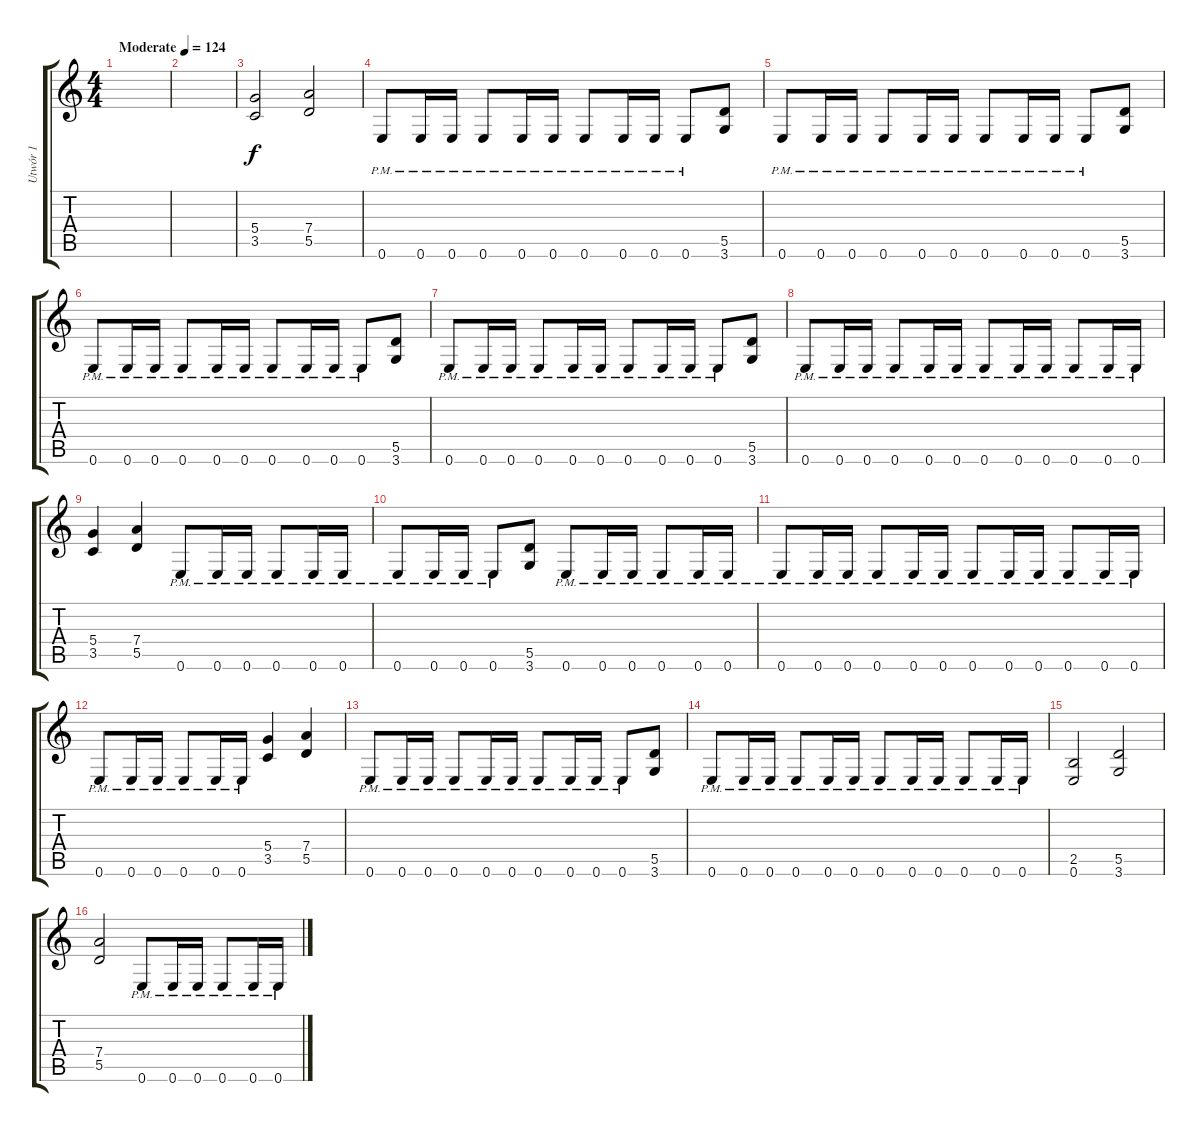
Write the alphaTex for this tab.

\track ("Utwór 1" "Utwór 1") {instrument distortionguitar}
\staff {score tabs}
\tuning (E4 B3 G3 D3 A2 E2) {hide}
\ts (4 4)
\tempo (124 "Moderate")
\clef g2
\ks c
|
|
(5.4 3.5).2 (7.4 5.5).2 |
0.6{pm}.8 0.6{pm}.16 0.6{pm}.16 0.6{pm}.8 0.6{pm}.16 0.6{pm}.16 0.6{pm}.8 0.6{pm}.16 0.6{pm}.16 0.6{pm}.8 (5.5 3.6).8 |
0.6{pm}.8 0.6{pm}.16 0.6{pm}.16 0.6{pm}.8 0.6{pm}.16 0.6{pm}.16 0.6{pm}.8 0.6{pm}.16 0.6{pm}.16 0.6{pm}.8 (5.5 3.6).8 |
0.6{pm}.8 0.6{pm}.16 0.6{pm}.16 0.6{pm}.8 0.6{pm}.16 0.6{pm}.16 0.6{pm}.8 0.6{pm}.16 0.6{pm}.16 0.6{pm}.8 (5.5 3.6).8 |
0.6{pm}.8 0.6{pm}.16 0.6{pm}.16 0.6{pm}.8 0.6{pm}.16 0.6{pm}.16 0.6{pm}.8 0.6{pm}.16 0.6{pm}.16 0.6{pm}.8 (5.5 3.6).8 |
0.6{pm}.8 0.6{pm}.16 0.6{pm}.16 0.6{pm}.8 0.6{pm}.16 0.6{pm}.16 0.6{pm}.8 0.6{pm}.16 0.6{pm}.16 0.6{pm}.8 0.6{pm}.16 0.6{pm}.16 |
(5.4 3.5).4 (7.4 5.5).4 0.6{pm}.8 0.6{pm}.16 0.6{pm}.16 0.6{pm}.8 0.6{pm}.16 0.6{pm}.16 |
0.6{pm}.8 0.6{pm}.16 0.6{pm}.16 0.6{pm}.8 (5.5 3.6).8 0.6{pm}.8 0.6{pm}.16 0.6{pm}.16 0.6{pm}.8 0.6{pm}.16 0.6{pm}.16 |
0.6{pm}.8 0.6{pm}.16 0.6{pm}.16 0.6{pm}.8 0.6{pm}.16 0.6{pm}.16 0.6{pm}.8 0.6{pm}.16 0.6{pm}.16 0.6{pm}.8 0.6{pm}.16 0.6{pm}.16 |
0.6{pm}.8 0.6{pm}.16 0.6{pm}.16 0.6{pm}.8 0.6{pm}.16 0.6{pm}.16 (5.4 3.5).4 (7.4 5.5).4 |
0.6{pm}.8 0.6{pm}.16 0.6{pm}.16 0.6{pm}.8 0.6{pm}.16 0.6{pm}.16 0.6{pm}.8 0.6{pm}.16 0.6{pm}.16 0.6{pm}.8 (5.5 3.6).8 |
0.6{pm}.8 0.6{pm}.16 0.6{pm}.16 0.6{pm}.8 0.6{pm}.16 0.6{pm}.16 0.6{pm}.8 0.6{pm}.16 0.6{pm}.16 0.6{pm}.8 0.6{pm}.16 0.6{pm}.16 |
(2.5 0.6).2 (5.5 3.6).2 |
(7.4 5.5).2 0.6{pm}.8 0.6{pm}.16 0.6{pm}.16 0.6{pm}.8 0.6{pm}.16 0.6{pm}.16
